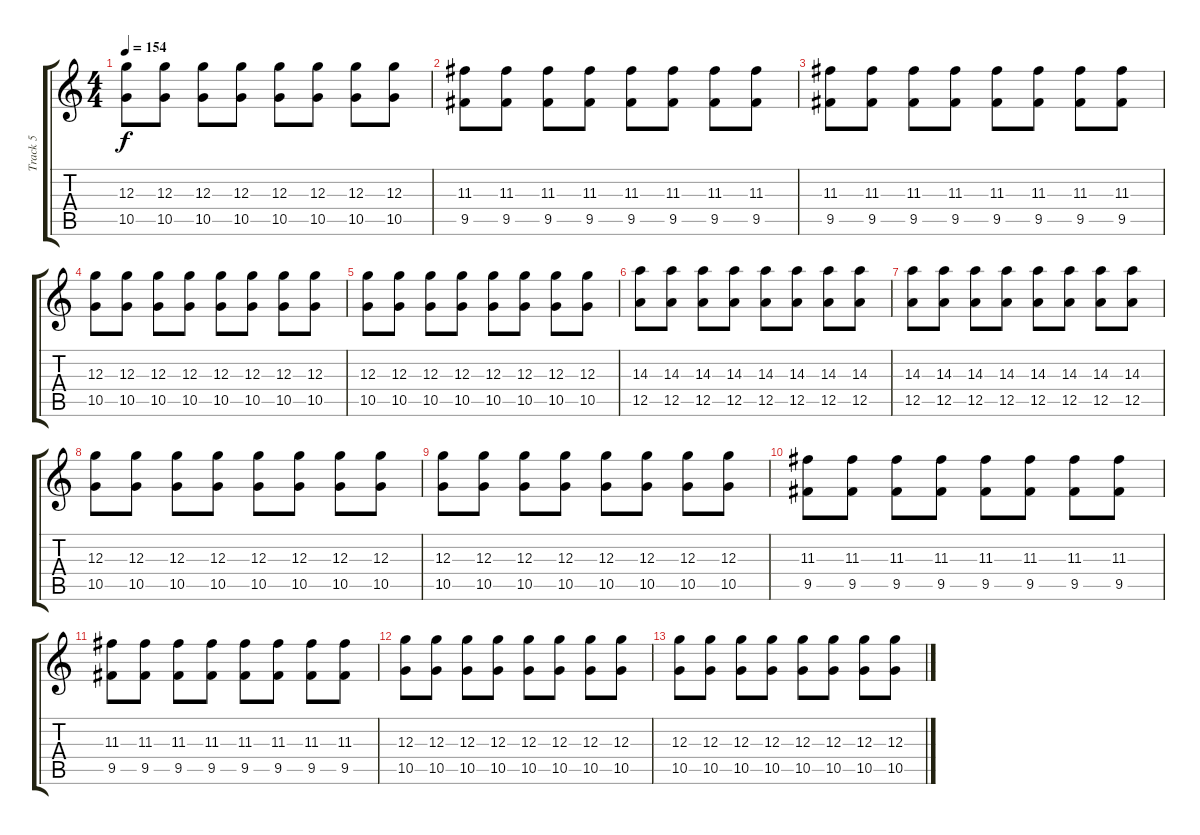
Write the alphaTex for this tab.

\track ("Track 5" "Track 5") {instrument electricguitarjazz}
\staff {score tabs}
\tuning (E4 B3 G3 D3 A2 E2) {hide}
\ts (4 4)
\tempo 154
\clef g2
\ks c
(12.3 10.5).8{dy f} (12.3 10.5).8 (12.3 10.5).8 (12.3 10.5).8 (12.3 10.5).8 (12.3 10.5).8 (12.3 10.5).8 (12.3 10.5).8 |
(11.3 9.5).8 (11.3 9.5).8 (11.3 9.5).8 (11.3 9.5).8 (11.3 9.5).8 (11.3 9.5).8 (11.3 9.5).8 (11.3 9.5).8 |
(11.3 9.5).8 (11.3 9.5).8 (11.3 9.5).8 (11.3 9.5).8 (11.3 9.5).8 (11.3 9.5).8 (11.3 9.5).8 (11.3 9.5).8 |
(12.3 10.5).8 (12.3 10.5).8 (12.3 10.5).8 (12.3 10.5).8 (12.3 10.5).8 (12.3 10.5).8 (12.3 10.5).8 (12.3 10.5).8 |
(12.3 10.5).8 (12.3 10.5).8 (12.3 10.5).8 (12.3 10.5).8 (12.3 10.5).8 (12.3 10.5).8 (12.3 10.5).8 (12.3 10.5).8 |
(14.3 12.5).8 (14.3 12.5).8 (14.3 12.5).8 (14.3 12.5).8 (14.3 12.5).8 (14.3 12.5).8 (14.3 12.5).8 (14.3 12.5).8 |
(14.3 12.5).8 (14.3 12.5).8 (14.3 12.5).8 (14.3 12.5).8 (14.3 12.5).8 (14.3 12.5).8 (14.3 12.5).8 (14.3 12.5).8 |
(12.3 10.5).8 (12.3 10.5).8 (12.3 10.5).8 (12.3 10.5).8 (12.3 10.5).8 (12.3 10.5).8 (12.3 10.5).8 (12.3 10.5).8 |
(12.3 10.5).8 (12.3 10.5).8 (12.3 10.5).8 (12.3 10.5).8 (12.3 10.5).8 (12.3 10.5).8 (12.3 10.5).8 (12.3 10.5).8 |
(11.3 9.5).8 (11.3 9.5).8 (11.3 9.5).8 (11.3 9.5).8 (11.3 9.5).8 (11.3 9.5).8 (11.3 9.5).8 (11.3 9.5).8 |
(11.3 9.5).8 (11.3 9.5).8 (11.3 9.5).8 (11.3 9.5).8 (11.3 9.5).8 (11.3 9.5).8 (11.3 9.5).8 (11.3 9.5).8 |
(12.3 10.5).8 (12.3 10.5).8 (12.3 10.5).8 (12.3 10.5).8 (12.3 10.5).8 (12.3 10.5).8 (12.3 10.5).8 (12.3 10.5).8 |
(12.3 10.5).8 (12.3 10.5).8 (12.3 10.5).8 (12.3 10.5).8 (12.3 10.5).8 (12.3 10.5).8 (12.3 10.5).8 (12.3 10.5).8
